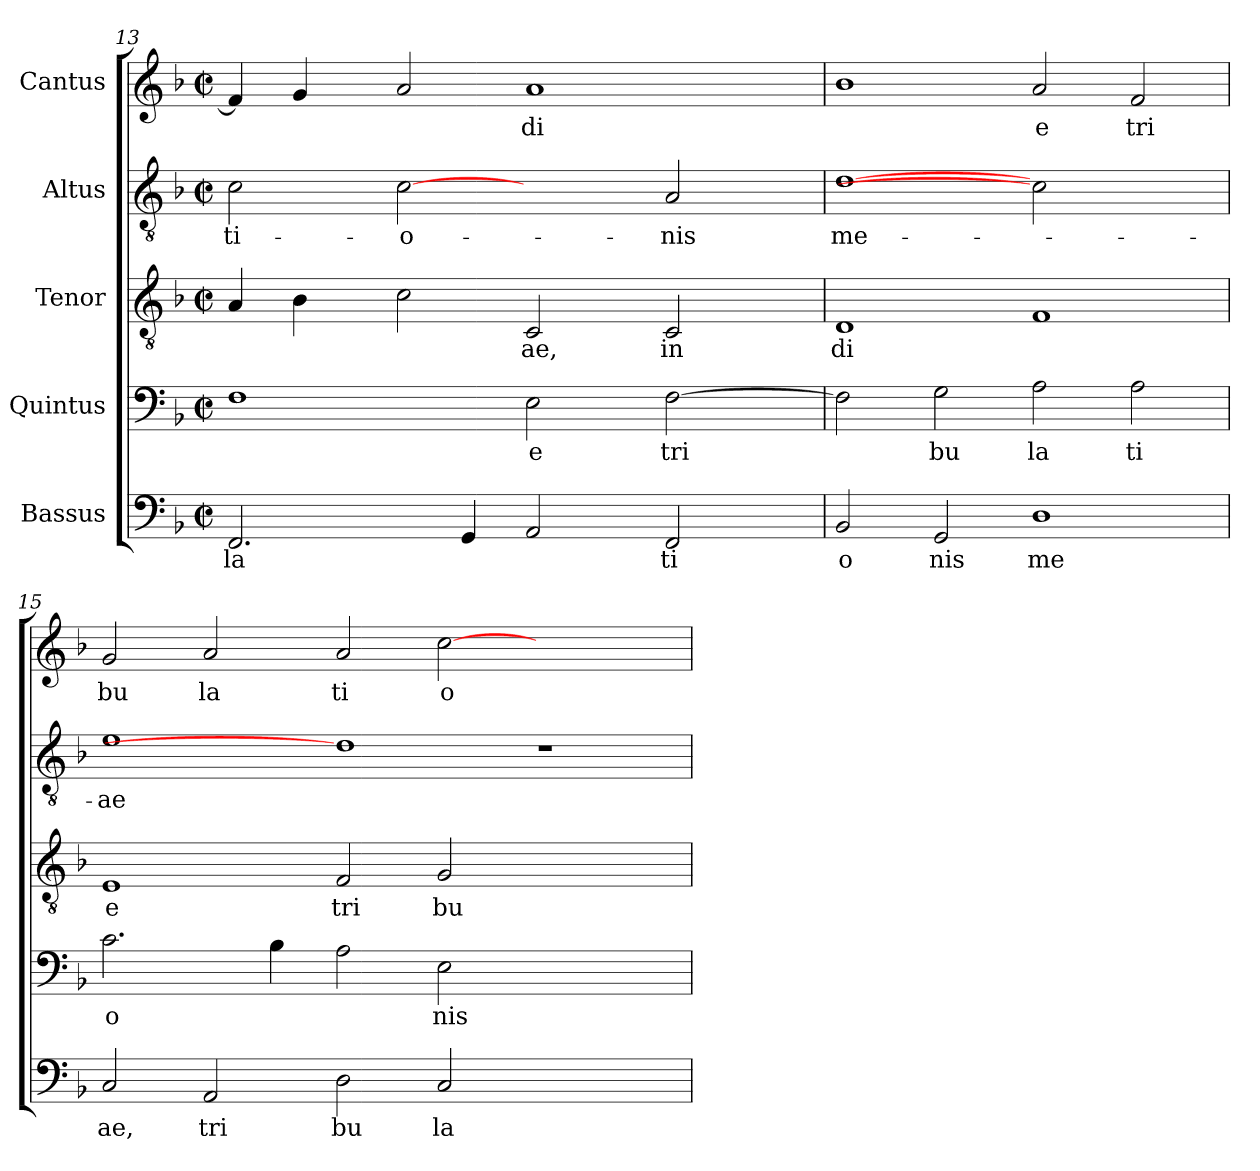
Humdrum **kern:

**kern	**text	**kern	**text	**kern	**text	**kern	**text	**kern	**text
*part5	*part5	*part4	*part4	*part3	*part3	*part2	*part2	*part1	*part1
*staff5	*staff5	*staff4	*staff4	*staff3	*staff3	*staff2	*staff2	*staff1	*staff1
*I"Bassus	*	*I"Quintus	*	*I"Tenor	*	*I"Altus	*	*I"Cantus	*
!!LO:LB:g=z
*clefF4	*	*clefF4	*	*clefGv2	*	*clefGv2	*	*clefG2	*
*k[b-]	*	*k[b-]	*	*k[b-]	*	*k[b-]	*	*k[b-]	*
*F:	*	*F:	*	*F:	*	*F:	*	*F:	*
*M2/2	*	*M2/2	*	*M2/2	*	*M2/2	*	*M2/2	*
*met(c|)	*	*met(c|)	*	*met(c|)	*	*met(c|)	*	*met(c|)	*
=13	=13	=13	=13	=13	=13	=13	=13	=13	=13
!	!LO:LY:b:cj	!	!	!	!	!	!LO:LY:b:cj	!	!
*	*	*^	*	*	*	*	*	*	*
*	*	*	*^	*	*	*	*	*	*	*
2.FF/	-la	1F	4ryy	4ryy	.	4A/	.	2c\	ti-	4f/]	.
.	.	.	16ryy	16..ryy	.	4B-\	.	.	.	4g/	.
.	.	.	64ryy	.	.	.	.	.	.	.	.
.	.	.	1ryy	.	.	.	.	.	.	.	.
.	.	.	.	1ryy	.	.	.	.	.	.	.
!	!	!	!	!	!	!	!	!	!LO:LY:b:cj	!	!
.	.	.	.	.	.	2c\	.	[2c	-o-	2a/	.
4GG/	.	.	.	.	.	.	.	.	.	.	.
!	!	!	!	!	!LO:LY:b:cj	!	!LO:LY:b:cj	!	!	!	!LO:LY:b:cj
2AA/	.	2E\	.	.	-e	2C/	ae,	2ryy	.	1a	di
.	.	.	2ryy	.	.	.	.	.	.	.	.
.	.	.	.	2ryy	.	.	.	.	.	.	.
!	!LO:LY:b:cj	!	!	!	!LO:LY:b:cj	!	!LO:LY:b:cj	!	!LO:LY:b:cj	!	!
2FF/	ti	[>2F\	.	.	tri	2C/	in	2A/	-nis	.	.
.	.	.	8ryy	.	.	.	.	.	.	.	.
.	.	.	.	8ryy	.	.	.	.	.	.	.
.	.	.	32.ryy	.	.	.	.	.	.	.	.
.	.	.	.	64ryy	.	.	.	.	.	.	.
=14	=14	=14	=14	=14	=14	=14	=14	=14	=14	=14	=14
!	!LO:LY:b:cj	!	!	!	!	!	!LO:LY:b:cj	!	!LO:LY:b:cj	!	!
*	*	*v	*v	*v	*	*	*	*	*	*	*
2BB-/	o	2F\]	.	1D	di	[1d	me-	1b-	.
!	!LO:LY:b:cj	!	!LO:LY:b:cj	!	!	!	!	!	!
2GG/	nis	2G\	bu	.	.	.	.	.	.
!	!LO:LY:b:cj	!	!LO:LY:b:cj	!	!	!	!	!	!LO:LY:b:cj
1D	me	2A\	la	1F	.	2c]	.	2a/	e
!	!	!	!LO:LY:b:cj	!	!	!	!	!	!LO:LY:b:cj
.	.	2A\	ti	.	.	2ryy	.	2f/	tri
=15	=15	=15	=15	=15	=15	=15	=15	=15	=15
!	!LO:LY:b:cj	!	!LO:LY:b:cj	!	!LO:LY:b:cj	!	!LO:LY:b:cj	!	!LO:LY:b:cj
2C/	ae,	2.c\	o	1E	e	1e	-ae	2g/	bu
!	!LO:LY:b:cj	!	!	!	!	!	!	!	!LO:LY:b:cj
2AA/	tri	.	.	.	.	.	.	2a/	la
.	.	4B-\	.	.	.	.	.	.	.
!	!LO:LY:b:cj	!	!	!	!LO:LY:b:cj	!	!	!	!LO:LY:b:cj
2D\	bu	2A\	.	2F/	tri	1d]	.	2a/	ti
!	!LO:LY:b:cj	!	!LO:LY:b:cj	!	!LO:LY:b:cj	!	!	!	!LO:LY:b:cj
2C/	la	2E\	nis	2G/	bu	.	.	[>2cc\	o
1ryy	.	1ryy	.	1ryy	.	1r	.	1ryy	.
=	=	=	=	=	=	=	=	=	=
*-	*-	*-	*-	*-	*-	*-	*-	*-	*-
